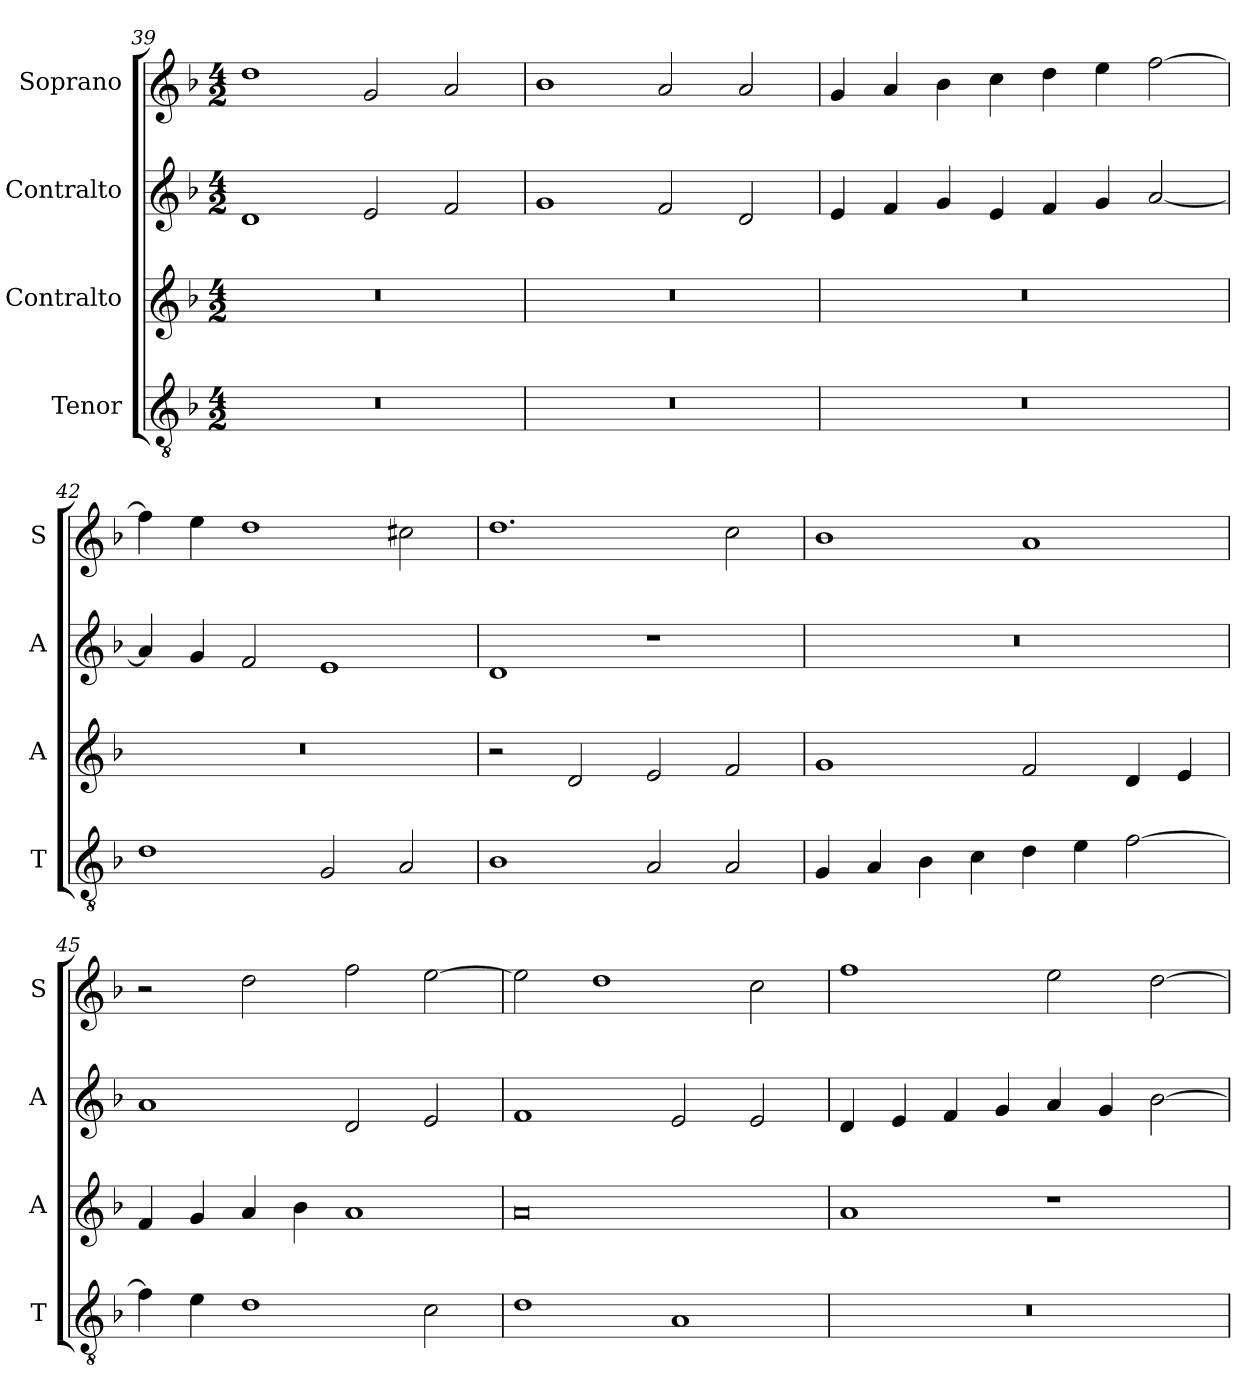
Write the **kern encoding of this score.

**kern	**kern	**kern	**kern
*part4	*part3	*part2	*part1
*staff4	*staff3	*staff2	*staff1
*I"Tenor	*I"Contralto	*I"Contralto	*I"Soprano
*I'T	*I'A	*I'A	*I'S
*clefGv2	*clefG2	*clefG2	*clefG2
*k[b-]	*k[b-]	*k[b-]	*k[b-]
*G:dor	*G:dor	*G:dor	*G:dor
*M4/2	*M4/2	*M4/2	*M4/2
=39	=39	=39	=39
0r	0r	1d	1dd
.	.	2e	2g
.	.	2f	2a
=40	=40	=40	=40
0r	0r	1g	1b-
.	.	2f	2a
.	.	2d	2a
=41	=41	=41	=41
0r	0r	4e	4g
.	.	4f	4a
.	.	4g	4b-
.	.	4e	4cc
.	.	4f	4dd
.	.	4g	4ee
.	.	[2a	[2ff
=42	=42	=42	=42
1d	0r	4a]	4ff]
.	.	4g	4ee
.	.	2f	1dd
2G	.	1e	.
2A	.	.	2cc#X
=43	=43	=43	=43
1B-	2r	1d	1.dd
.	2d	.	.
2A	2e	1r	.
2A	2f	.	2cc
=44	=44	=44	=44
4G	1g	0r	1b-
4A	.	.	.
4B-	.	.	.
4c	.	.	.
4d	2f	.	1a
4e	.	.	.
[2f	4d	.	.
.	4e	.	.
=45	=45	=45	=45
4f]	4f	1a	2r
4e	4g	.	.
1d	4a	.	2dd
.	4b-	.	.
.	1a	2d	2ff
2c	.	2e	[2ee
=46	=46	=46	=46
1d	0a	1f	2ee]
.	.	.	1dd
1A	.	2e	.
.	.	2e	2cc
=47	=47	=47	=47
0r	1a	4d	1ff
.	.	4e	.
.	.	4f	.
.	.	4g	.
.	1r	4a	2ee
.	.	4g	.
.	.	[2b-	[2dd
=	=	=	=
*-	*-	*-	*-
